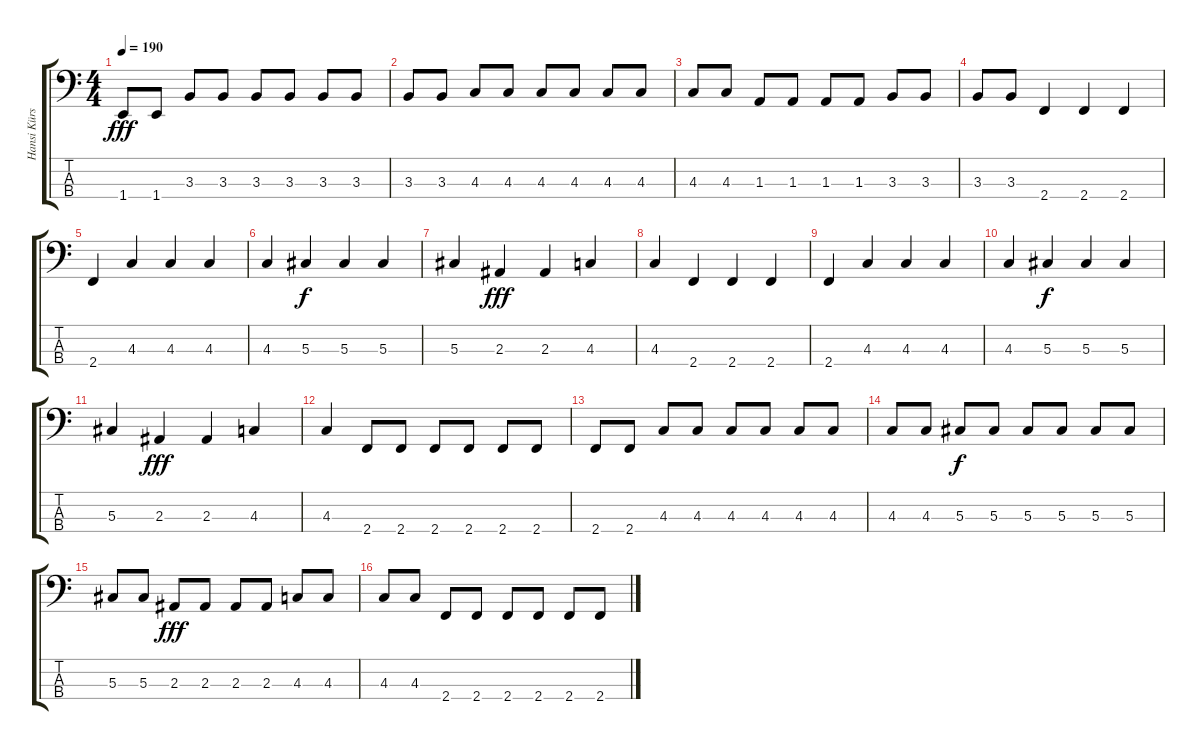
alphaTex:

\track ("Hansi Kürsch" "Hansi Kürs") {instrument electricbasspick}
\staff {score tabs}
\tuning (Gb2 Db2 Ab1 Eb1) {hide}
\ts (4 4)
\tempo 190
\clef f4
\ks c
1.4.8{dy fff} 1.4.8 3.3.8 3.3.8 3.3.8 3.3.8 3.3.8 3.3.8 |
3.3.8 3.3.8 4.3.8 4.3.8 4.3.8 4.3.8 4.3.8 4.3.8 |
4.3.8 4.3.8 1.3.8 1.3.8 1.3.8 1.3.8 3.3.8 3.3.8 |
3.3.8 3.3.8 2.4.4 2.4.4 2.4.4 |
2.4.4 4.3.4 4.3.4 4.3.4 |
4.3.4 5.3.4{dy f} 5.3.4 5.3.4 |
5.3.4 2.3.4{dy fff} 2.3.4 4.3.4 |
4.3.4 2.4.4 2.4.4 2.4.4 |
2.4.4 4.3.4 4.3.4 4.3.4 |
4.3.4 5.3.4{dy f} 5.3.4 5.3.4 |
5.3.4 2.3.4{dy fff} 2.3.4 4.3.4 |
4.3.4 2.4.8 2.4.8 2.4.8 2.4.8 2.4.8 2.4.8 |
2.4.8 2.4.8 4.3.8 4.3.8 4.3.8 4.3.8 4.3.8 4.3.8 |
4.3.8 4.3.8 5.3.8{dy f} 5.3.8 5.3.8 5.3.8 5.3.8 5.3.8 |
5.3.8 5.3.8 2.3.8{dy fff} 2.3.8 2.3.8 2.3.8 4.3.8 4.3.8 |
4.3.8 4.3.8 2.4.8 2.4.8 2.4.8 2.4.8 2.4.8 2.4.8
